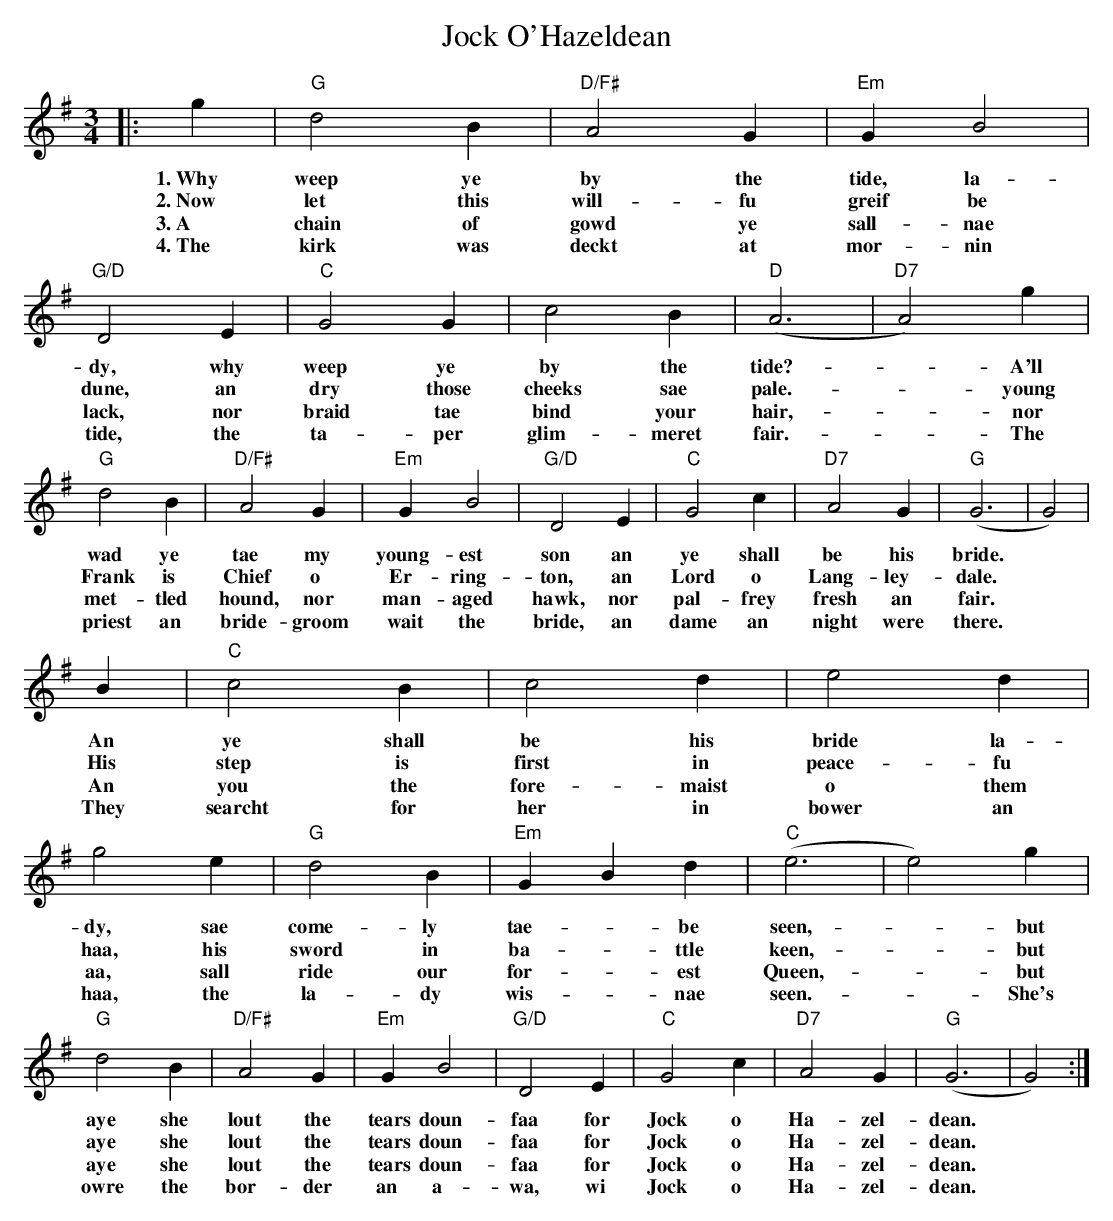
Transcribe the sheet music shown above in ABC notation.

X:1
T: Jock O'Hazeldean
M: 3/4
L: 1/8
K: Gmaj
|:g2|"G"d4B2|"D/F#"A4G2|"Em"G2B4|"G/D"D4E2|"C"G4G2|c4B2|"D"(A6|"D7"A4)g2|
w:1.~Why weep ye by the tide, la-dy, why weep ye by the tide?-- A'll
w:2.~Now let this will-fu greif be dune, an dry those cheeks sae pale.-- young
w:3.~A chain of gowd ye sall-nae lack, nor braid tae bind your hair,-- nor
w:4.~The kirk was deckt at mor-nin tide, the ta-per glim-meret fair.-- The
"G"d4B2|"D/F#"A4G2|"Em"G2B4|"G/D"D4E2|"C"G4c2|"D7"A4G2|"G"(G6|G4)|
w:wad ye tae my young- est son an ye shall be his bride.
w:Frank is Chief o Er-ring-ton, an Lord o Lang-ley-dale.
w:met-tled hound, nor man-aged hawk, nor pal-frey fresh an fair.
w:priest an bride-groom wait the bride, an dame an night were there.
B2|"C"c4B2|c4d2|e4d2|g4e2|"G"d4B2|"Em"G2B2d2|"C"(e6|e4)g2|
w:An ye shall be his bride la-dy, sae come-ly tae-- be seen, -but
w:His step is first in peace-fu haa, his sword in ba--ttle keen, -but
w:An you the fore-maist o them aa, sall ride our for--est Queen, -but
w:They searcht for her in bower an haa, the la-dy wis--nae seen. -She's
"G"d4B2|"D/F#"A4G2|"Em"G2B4|"G/D"D4E2|"C"G4c2|"D7"A4G2|"G"(G6|G4):|
w:aye she lout the tears doun-faa for Jock o Ha-zel-dean.
w:aye she lout the tears doun-faa for Jock o Ha-zel-dean.
w:aye she lout the tears doun-faa for Jock o Ha-zel-dean.
w:owre the bor-der an a-wa, wi Jock o Ha-zel-dean.
